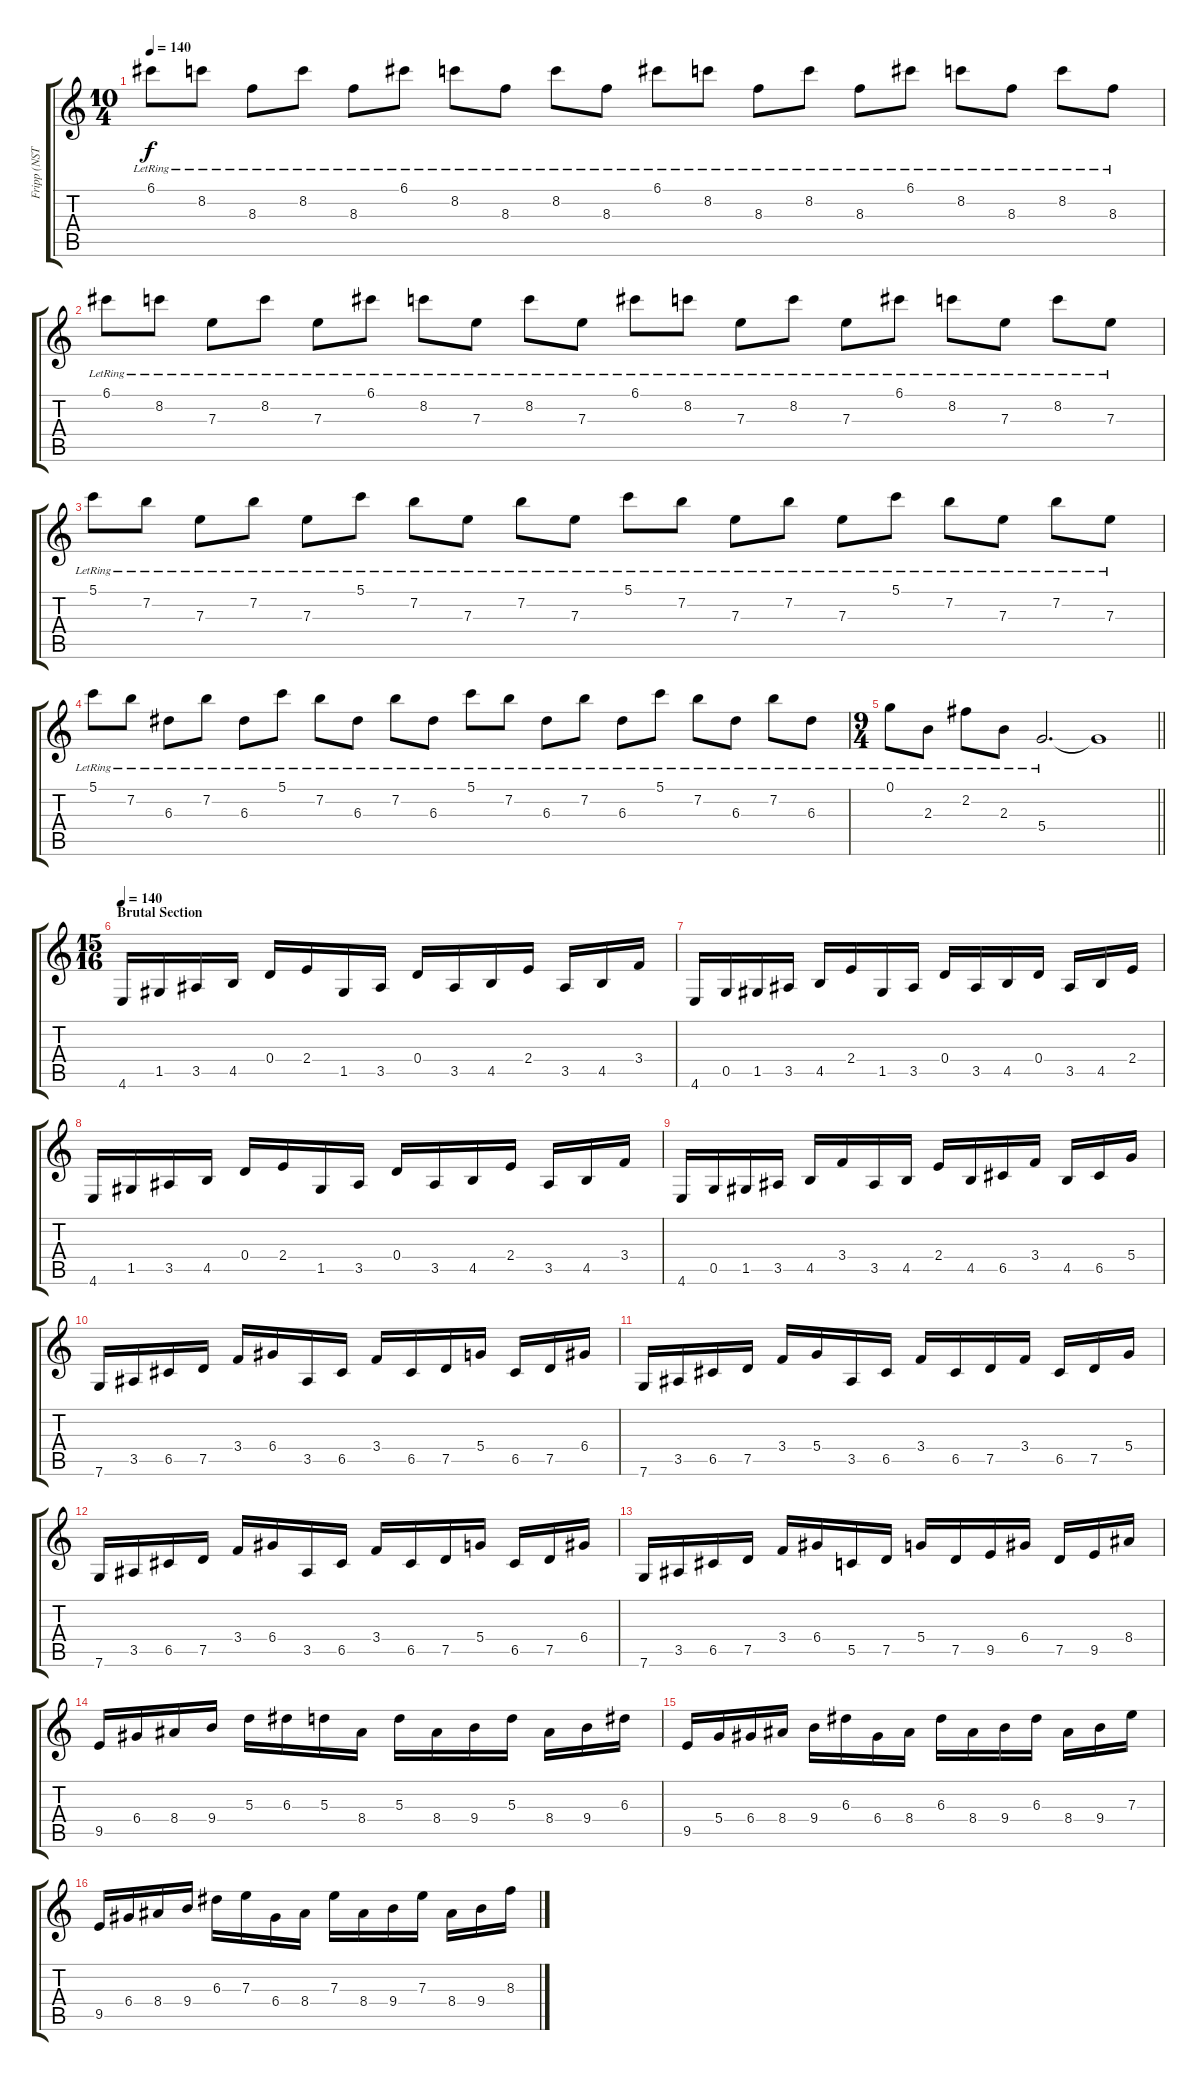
\track ("Fripp (NST)" "Fripp (NST") {instrument electricguitarclean}
\staff {score tabs}
\tuning (G4 E4 A3 D3 G2 C2) {hide}
\ts (10 4)
\tempo 140
\clef g2
\ks c
6.1{lr}.8{dy f} 8.2{lr}.8 8.3{lr}.8 8.2{lr}.8 8.3{lr}.8 6.1{lr}.8 8.2{lr}.8 8.3{lr}.8 8.2{lr}.8 8.3{lr}.8 6.1{lr}.8 8.2{lr}.8 8.3{lr}.8 8.2{lr}.8 8.3{lr}.8 6.1{lr}.8 8.2{lr}.8 8.3{lr}.8 8.2{lr}.8 8.3{lr}.8 |
6.1{lr}.8 8.2{lr}.8 7.3{lr}.8 8.2{lr}.8 7.3{lr}.8 6.1{lr}.8 8.2{lr}.8 7.3{lr}.8 8.2{lr}.8 7.3{lr}.8 6.1{lr}.8 8.2{lr}.8 7.3{lr}.8 8.2{lr}.8 7.3{lr}.8 6.1{lr}.8 8.2{lr}.8 7.3{lr}.8 8.2{lr}.8 7.3{lr}.8 |
5.1{lr}.8 7.2{lr}.8 7.3{lr}.8 7.2{lr}.8 7.3{lr}.8 5.1{lr}.8 7.2{lr}.8 7.3{lr}.8 7.2{lr}.8 7.3{lr}.8 5.1{lr}.8 7.2{lr}.8 7.3{lr}.8 7.2{lr}.8 7.3{lr}.8 5.1{lr}.8 7.2{lr}.8 7.3{lr}.8 7.2{lr}.8 7.3{lr}.8 |
5.1{lr}.8 7.2{lr}.8 6.3{lr}.8 7.2{lr}.8 6.3{lr}.8 5.1{lr}.8 7.2{lr}.8 6.3{lr}.8 7.2{lr}.8 6.3{lr}.8 5.1{lr}.8 7.2{lr}.8 6.3{lr}.8 7.2{lr}.8 6.3{lr}.8 5.1{lr}.8 7.2{lr}.8 6.3{lr}.8 7.2{lr}.8 6.3{lr}.8 |
\ts (9 4)
\barLineRight lightlight
0.1{lr}.8 2.3{lr}.8 2.2{lr}.8 2.3{lr}.8 5.4{lr}.2{d} 5.4{t}.1 |
\ts (15 16)
\section ("" "Brutal Section")
\tempo 140
4.6.16{instrument distortionguitar} 1.5.16 3.5.16 4.5.16 0.4.16 2.4.16 1.5.16 3.5.16 0.4.16 3.5.16 4.5.16 2.4.16 3.5.16 4.5.16 3.4.16 |
4.6.16 0.5.16 1.5.16 3.5.16 4.5.16 2.4.16 1.5.16 3.5.16 0.4.16 3.5.16 4.5.16 0.4.16 3.5.16 4.5.16 2.4.16 |
4.6.16 1.5.16 3.5.16 4.5.16 0.4.16 2.4.16 1.5.16 3.5.16 0.4.16 3.5.16 4.5.16 2.4.16 3.5.16 4.5.16 3.4.16 |
4.6.16 0.5.16 1.5.16 3.5.16 4.5.16 3.4.16 3.5.16 4.5.16 2.4.16 4.5.16 6.5.16 3.4.16 4.5.16 6.5.16 5.4.16 |
7.6.16 3.5.16 6.5.16 7.5.16 3.4.16 6.4.16 3.5.16 6.5.16 3.4.16 6.5.16 7.5.16 5.4.16 6.5.16 7.5.16 6.4.16 |
7.6.16 3.5.16 6.5.16 7.5.16 3.4.16 5.4.16 3.5.16 6.5.16 3.4.16 6.5.16 7.5.16 3.4.16 6.5.16 7.5.16 5.4.16 |
7.6.16 3.5.16 6.5.16 7.5.16 3.4.16 6.4.16 3.5.16 6.5.16 3.4.16 6.5.16 7.5.16 5.4.16 6.5.16 7.5.16 6.4.16 |
7.6.16 3.5.16 6.5.16 7.5.16 3.4.16 6.4.16 5.5.16 7.5.16 5.4.16 7.5.16 9.5.16 6.4.16 7.5.16 9.5.16 8.4.16 |
9.5.16 6.4.16 8.4.16 9.4.16 5.3.16 6.3.16 5.3.16 8.4.16 5.3.16 8.4.16 9.4.16 5.3.16 8.4.16 9.4.16 6.3.16 |
9.5.16 5.4.16 6.4.16 8.4.16 9.4.16 6.3.16 6.4.16 8.4.16 6.3.16 8.4.16 9.4.16 6.3.16 8.4.16 9.4.16 7.3.16 |
9.5.16 6.4.16 8.4.16 9.4.16 6.3.16 7.3.16 6.4.16 8.4.16 7.3.16 8.4.16 9.4.16 7.3.16 8.4.16 9.4.16 8.3.16
